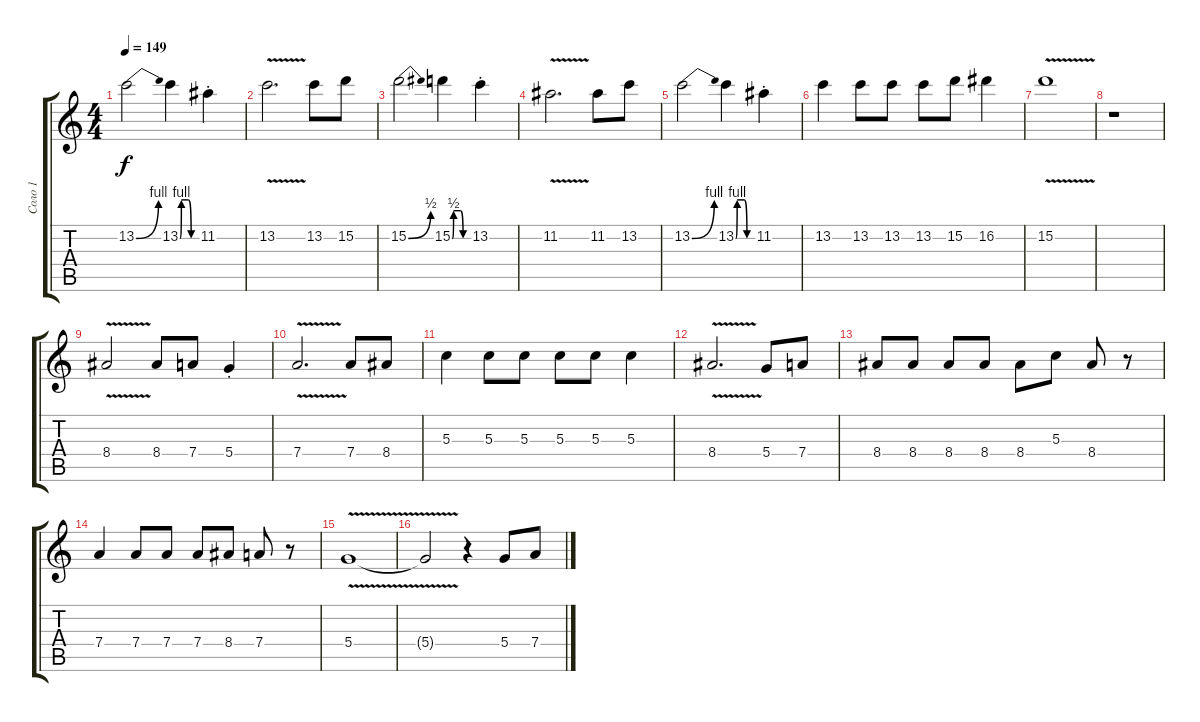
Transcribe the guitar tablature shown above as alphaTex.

\track ("Соло 1" "Соло 1") {instrument overdrivenguitar}
\staff {score tabs}
\tuning (E4 B3 G3 D3 A2 E2) {hide}
\ts (4 4)
\tempo 149
\clef g2
\ks c
13.2{be (bend 0 0 60 4)}.2{dy f} 13.2{be (custom 0 0 5 4 30 4 40 0 60 0)}.4 11.2{st}.4 |
13.2{v}.2{d} 13.2.8 15.2.8 |
15.2{be (bend 0 0 60 2)}.2 15.2{be (custom 0 0 5 2 30 2 40 0 60 0)}.4 13.2{st}.4 |
11.2{v}.2{d} 11.2.8 13.2.8 |
13.2{be (bend 0 0 60 4)}.2 13.2{be (custom 0 0 5 4 30 4 40 0 60 0)}.4 11.2{st}.4 |
13.2.4 13.2.8 13.2.8 13.2.8 15.2.8 16.2.4 |
15.2{v}.1 |
r.1 |
8.4{v}.2 8.4.8 7.4.8 5.4{st}.4 |
7.4{v}.2{d} 7.4.8 8.4.8 |
5.3.4 5.3.8 5.3.8 5.3.8 5.3.8 5.3.4 |
8.4{v}.2{d} 5.4.8 7.4.8 |
8.4.8 8.4.8 8.4.8 8.4.8 8.4.8 5.3.8 8.4.8 r.8 |
7.4.4 7.4.8 7.4.8 7.4.8 8.4.8 7.4.8 r.8 |
5.4{v}.1 |
5.4{t}.2 r.4 5.4.8 7.4.8
